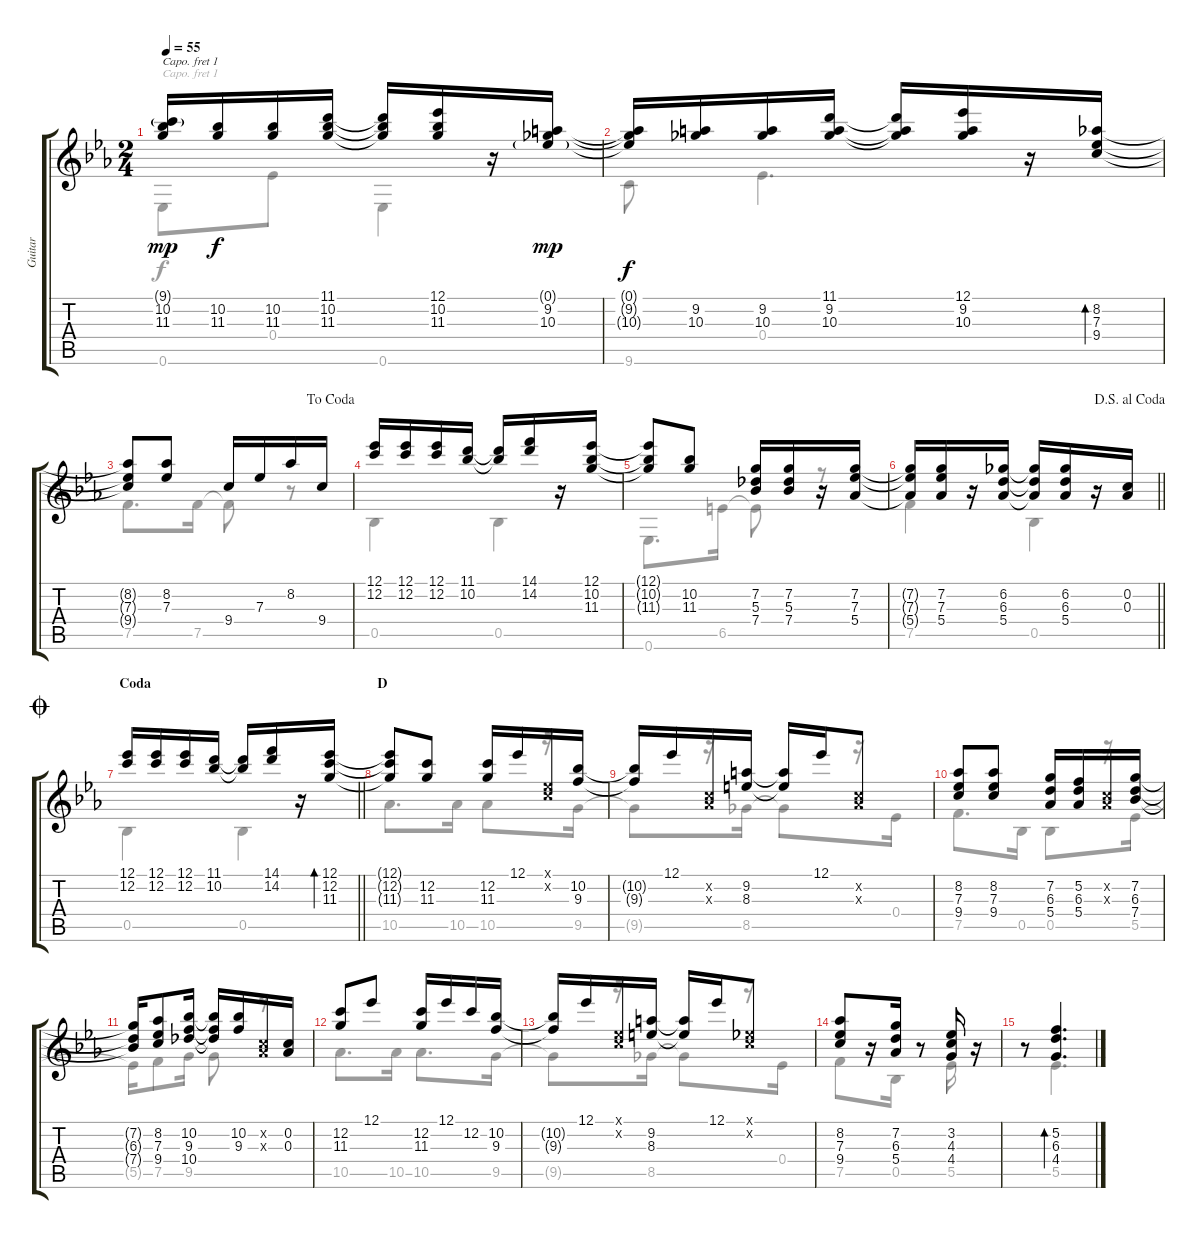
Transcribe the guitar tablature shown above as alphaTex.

\track ("Guitar" "Guitar") {instrument acousticguitarsteel}
\staff {score tabs}
\capo 1
\tuning (D4 B3 G3 D3 A2 D2) {hide}
\voice
\ts (2 4)
\tempo 55
\clef g2
\ks eb
(9.1{g} 10.2 11.3).16{dy mp} (10.2 11.3).16{dy f} (10.2 11.3).16 (11.1 10.2 11.3).16 (11.1{t} 10.2{t} 11.3{t}).16 (12.1 10.2 11.3).16 r.16 (0.1{g} 9.2 10.3).16{dy mp} |
(0.1{t} 9.2{t} 10.3{t}).16{dy f} (9.2 10.3).16 (9.2 10.3).16 (11.1 9.2 10.3).16 (11.1{t} 9.2{t} 10.3{t}).16 (12.1 9.2 10.3).16 r.16 (8.2 7.3 9.4).16{bd 480} |
\jump dacoda
(8.2{t} 7.3{t} 9.4{t}).8 (8.2 7.3).8 9.4.16 7.3.16 8.2.16 9.4.16 |
(12.1 12.2).16 (12.1 12.2).16 (12.1 12.2).16 (11.1 10.2).16 (11.1{t} 10.2{t}).16 (14.1 14.2).16 r.16 (12.1 10.2 11.3).16 |
(12.1{t} 10.2{t} 11.3{t}).8 (10.2 11.3).8 (7.2 5.3 7.4).16 (7.2 5.3 7.4).16 r.16 (7.2 7.3 5.4).16 |
\jump dalsegnoalcoda
\barLineRight lightlight
(7.2{t} 7.3{t} 5.4{t}).16 (7.2 7.3 5.4).16 r.16 (6.2 6.3 5.4).16 (6.2{t} 6.3{t} 5.4{t}).16 (6.2 6.3 5.4).16 r.16 (0.2 0.3).16 |
\section ("" "Coda")
\jump coda
\barLineRight lightlight
(12.1 12.2).16 (12.1 12.2).16 (12.1 12.2).16 (11.1 10.2).16 (11.1{t} 10.2{t}).16 (14.1 14.2).16 r.16 (12.1 12.2 11.3).16{bd 480} |
\section ("" "D")
(12.1{t} 12.2{t} 11.3{t}).8 (12.2 11.3).8 (12.2 11.3).16 12.1.16 (0.1{x} 0.2{x}).16 (10.2 9.3).16 |
(10.2{t} 9.3{t}).16 12.1.16 (0.2{x} 0.3{x}).16 (9.2 8.3).16 (9.2{t} 8.3{t}).16 12.1.16 (0.2{x} 0.3{x}).8 |
(8.2 7.3 9.4).8 (8.2 7.3 9.4).8 (7.2 6.3 5.4).16 (5.2 6.3 5.4).16 (0.2{x} 0.3{x}).16 (7.2 6.3 7.4).16 |
(7.2{t} 6.3{t} 7.4{t}).16 (8.2 7.3 9.4).8 (10.2 9.3 10.4).16 (10.2{t} 9.3{t} 10.4{t}).16 (10.2 9.3).16 (0.2{x} 0.3{x}).16 (0.2 0.3).16 |
(12.2 11.3).8 12.1.8 (12.2 11.3).16 12.1.16 12.2.16 (10.2 9.3).16 |
(10.2{t} 9.3{t}).16 12.1.16 (0.1{x} 0.2{x}).16 (9.2 8.3).16 (9.2{t} 8.3{t}).16 12.1.16 (0.1{x} 0.2{x}).8 |
(8.2 7.3 9.4).8 r.16 (7.2 6.3 5.4).16 r.8 (3.2 4.3 4.4).16 r.16 |
r.8 (5.2 6.3 4.4).4{d bd 480}
\voice
\clef g2
\ottava regular
\simile none
\ks eb
0.6.8{dy f} 0.4.8 0.6.4 |
9.6.8 0.4.4{d} |
7.5.8{d} 7.5.16 7.5{t}.8 r.8 |
0.5.4 0.5.4 |
0.6.8{d} 6.5.16 6.5{t}.8 r.8 |
\barLineRight lightlight
7.5.4 0.5.4 |
\barLineRight lightlight
0.5.4 0.5.4 |
10.5.8{d} 10.5.16 10.5.8 r.16 9.5.16 |
9.5{t}.8 r.16 8.5.16 8.5{t}.8 r.16 0.4.16 |
7.5.8{d} 0.5.16 0.5.8 r.16 5.5.16 |
5.5{t}.16 7.5.8 9.5.16 9.5{t}.8 r.8 |
10.5.8{d} 10.5.16 10.5.8{d} 9.5.16 |
9.5{t}.8 r.16 8.5.16 8.5{t}.8 r.16 0.4.16 |
7.5.8 r.16 0.5.16 r.8 5.5.16 r.16 |
r.8 5.5.4{d}
